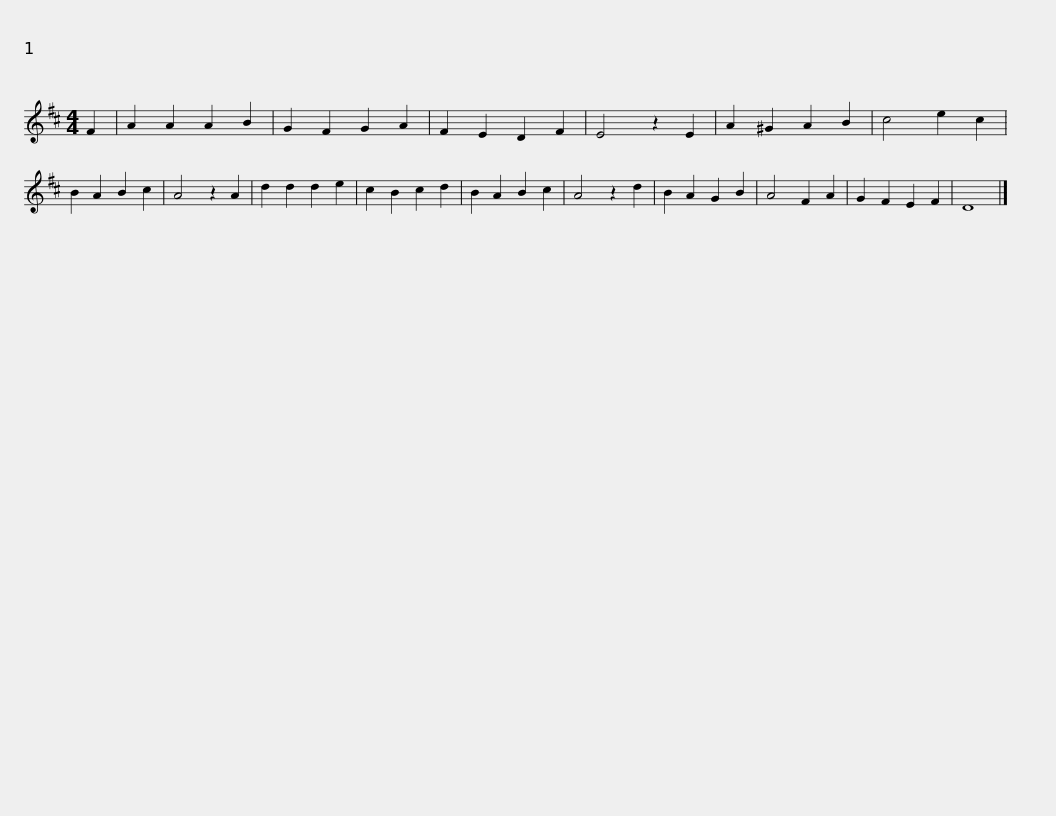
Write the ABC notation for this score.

X:1
L:1/8
M:4/4
I:linebreak $
K:none
V:1 treble transpose=-2
V:1
[K:D] F2 | A2 A2 A2 B2 | G2 F2 G2 A2 | F2 E2 D2 F2 | E4 z2 E2 |$ %5
 A2 ^G2 A2 B2 | c4 e2 c2 | B2 A2 B2 c2 | A4 z2 A2 |$ d2 d2 d2 e2 | %10
 c2 B2 c2 d2 | B2 A2 B2 c2 | A4 z2 d2 |$ B2 A2 G2 B2 | A4 F2 A2 | %15
 G2 F2 E2 F2 | D8 |] %17
